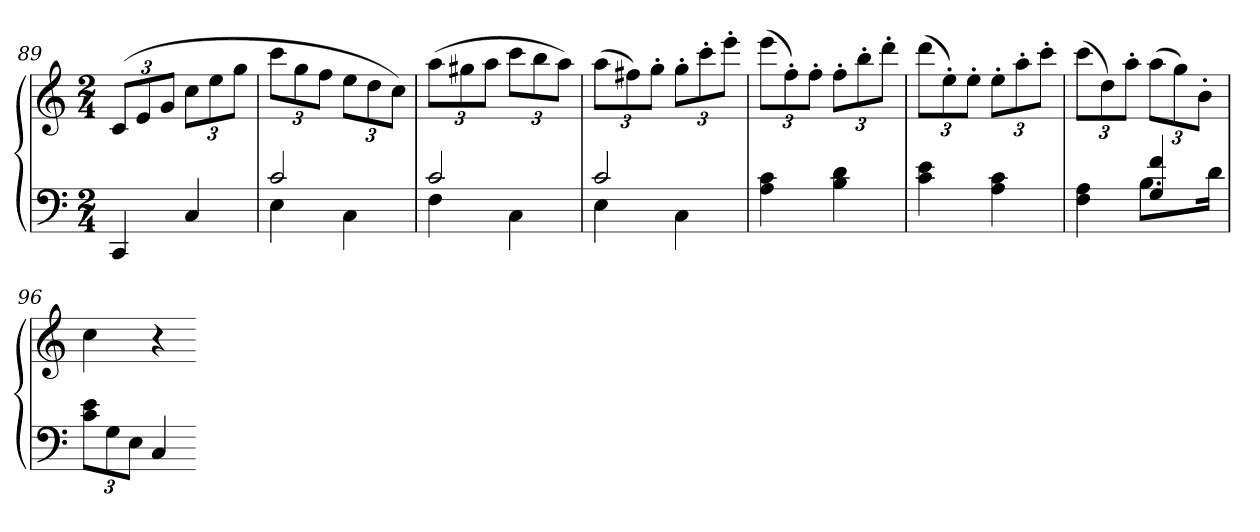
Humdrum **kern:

**kern	**kern
*part1	*part1
*staff2	*staff1
*clefF4	*clefG2
*k[]	*k[]
*C:	*C:
*M2/4	*M2/4
=89	=89
4CC	(12cL
.	12e
.	12gJ
4C	12ccL
.	12ee
.	12ggJ
=90	=90
*^	*
2c	4E	12cccL
.	.	12gg
.	.	12ffJ
.	4C	12eeL
.	.	12dd
.	.	12ccJ)
=91	=91	=91
2c	4F	(12aaL
.	.	12gg#X
.	.	12aaJ
.	4C	12cccL
.	.	12bb
.	.	12aaJ)
=92	=92	=92
2c	4E	(12aaL
.	.	12ff#X)
.	.	12gg'J
.	4C	12gg'L
.	.	12ccc'
.	.	12eee'J
*v	*v	*
=93	=93
4A 4c	(12eeeL
.	12ff')
.	12ff'J
4B 4d	12ff'L
.	12bb'
.	12ddd'J
=94	=94
4c 4e	(12dddL
.	12ee')
.	12ee'J
4A 4c	12ee'L
.	12aa'
.	12ccc'J
=95	=95
*^	*
4F 4A	4ryy	(12cccL
.	.	12dd)
.	.	12aa'J
4G 4f	8.BL	(12aaL
.	.	12gg)
.	.	12b'J
.	16dJk	.
*v	*v	*
=96	=96
12c 12eL	4cc
12G	.
12EJ	.
4C	4r
=-	=-
*-	*-
